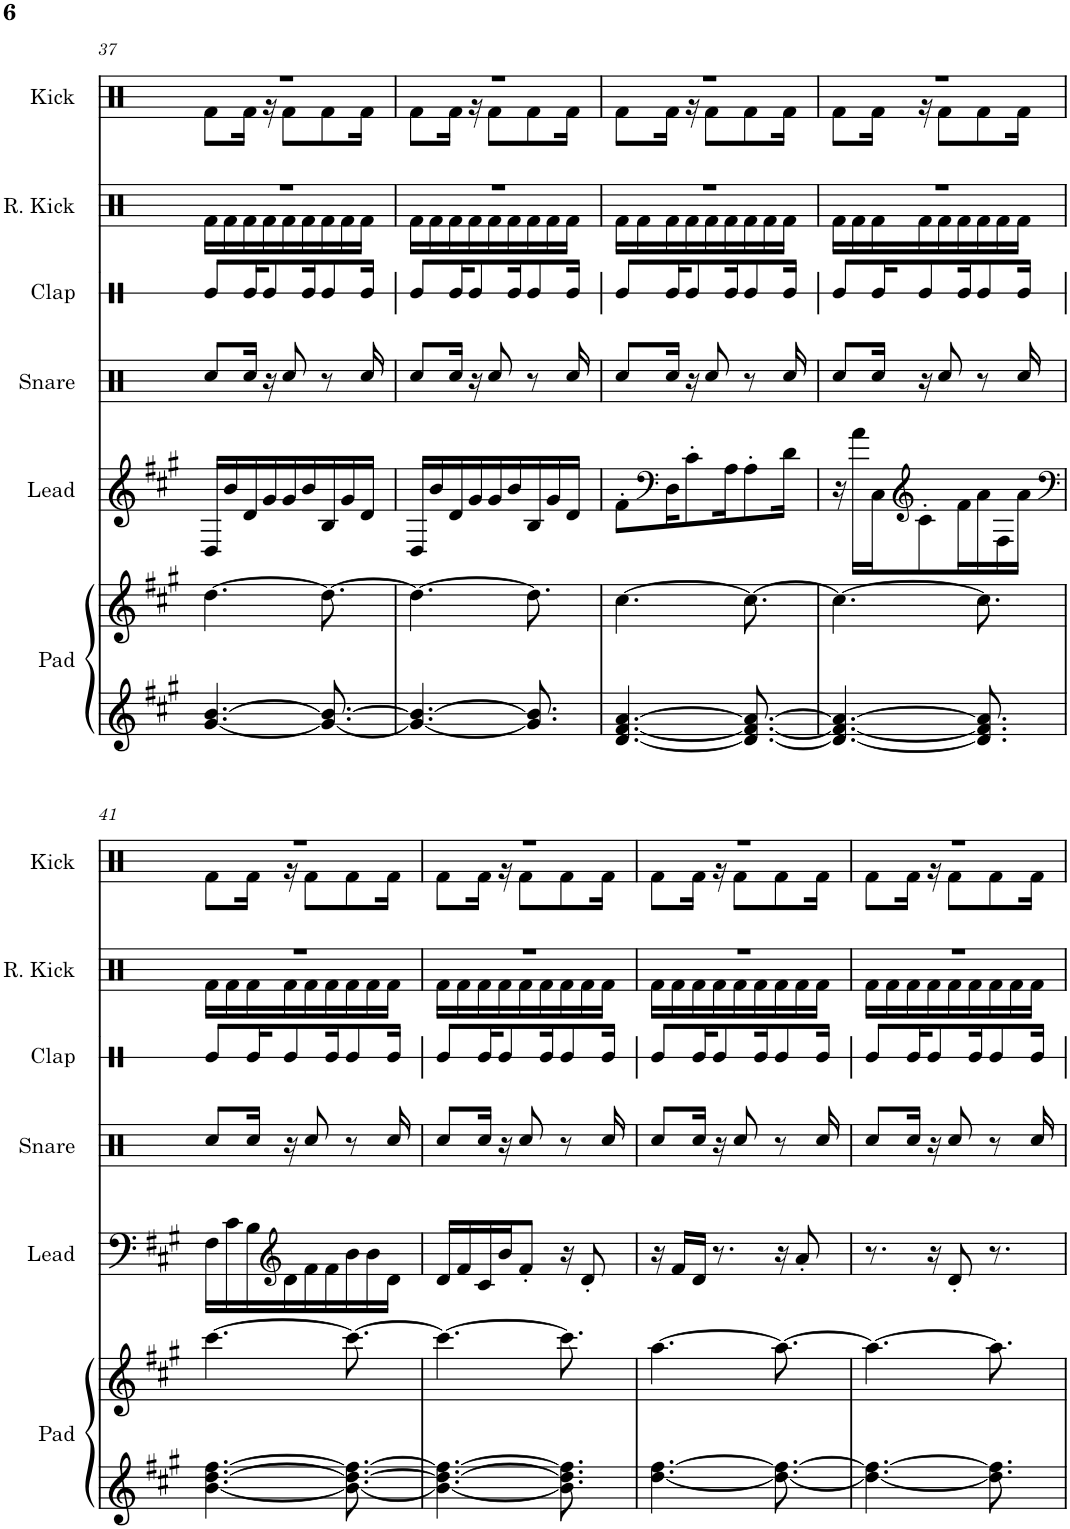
**kern	**kern	**kern	**kern	**kern	**kern	**kern
*part6	*part6	*part5	*part4	*part3	*part2	*part1
*staff7	*staff6	*staff5	*staff4	*staff3	*staff2	*staff1
*I"Pad	*	*I"Lead	*I"Snare	*I"Clap	*I"Reverb Kick	*I"Kick
*I'Pad	*	*I'Lead	*I'Snare	*I'Clap	*I'R. Kick	*I'Kick
!!LO:PB:g=z
*clefG2	*clefG2	*clefG2	*clefX	*clefX	*clefX	*clefX
*k[f#c#g#]	*k[f#c#g#]	*k[f#c#g#]	*k[f#c#g#]	*k[f#c#g#]	*k[f#c#g#]	*k[f#c#g#]
*M9/16	*M9/16	*M9/16	*M9/16	*M9/16	*M9/16	*M9/16
=37	=37	=37	=37	=37	=37	=37
*	*	*	*	*	*^	*^
[4.g#/ [4.b/	[4.dd\	16D/LL	8Rcc/L	8Re/L	16%9r	16Rf\LL	16%9r	8Rf\L
.	.	16b/	.	.	.	16Rf\	.	.
.	.	16d/	16Rcc/Jk	16Re/K	.	16Rf\	.	16Rf\Jk
.	.	16g#/	16r	8Re/	.	16Rf\	.	16r
.	.	16g#/	8Rcc/	.	.	16Rf\	.	8Rf\L
.	.	16b/	.	16Re/K	.	16Rf\	.	.
8.g#/_ 8.b/_	8.dd\_	16B/	8r	8Re/	.	16Rf\	.	8Rf\
.	.	16g#/	.	.	.	16Rf\	.	.
.	.	16d/JJ	16Rcc/	16Re/Jk	.	16Rf\JJ	.	16Rf\Jk
=38	=38	=38	=38	=38	=38	=38	=38	=38
4.g#/_ 4.b/_	4.dd\_	16D/LL	8Rcc/L	8Re/L	16%9r	16Rf\LL	16%9r	8Rf\L
.	.	16b/	.	.	.	16Rf\	.	.
.	.	16d/	16Rcc/Jk	16Re/K	.	16Rf\	.	16Rf\Jk
.	.	16g#/	16r	8Re/	.	16Rf\	.	16r
.	.	16g#/	8Rcc/	.	.	16Rf\	.	8Rf\L
.	.	16b/	.	16Re/K	.	16Rf\	.	.
8.g#/] 8.b/]	8.dd\]	16B/	8r	8Re/	.	16Rf\	.	8Rf\
.	.	16g#/	.	.	.	16Rf\	.	.
.	.	16d/JJ	16Rcc/	16Re/Jk	.	16Rf\JJ	.	16Rf\Jk
=39	=39	=39	=39	=39	=39	=39	=39	=39
[4.d/ [4.f#/ [4.a/	[4.cc#\	8f#'\L	8Rcc/L	8Re/L	16%9r	16Rf\LL	16%9r	8Rf\L
.	.	.	.	.	.	16Rf\	.	.
*	*	*clefF4	*	*	*	*	*	*
.	.	16D\K	16Rcc/Jk	16Re/K	.	16Rf\	.	16Rf\Jk
.	.	8c#'\	16r	8Re/	.	16Rf\	.	16r
.	.	.	8Rcc/	.	.	16Rf\	.	8Rf\L
.	.	16A\K	.	16Re/K	.	16Rf\	.	.
8.d/_ 8.f#/_ 8.a/_	8.cc#\_	8A'\	8r	8Re/	.	16Rf\	.	8Rf\
.	.	.	.	.	.	16Rf\	.	.
.	.	16d\Jk	16Rcc/	16Re/Jk	.	16Rf\JJ	.	16Rf\Jk
=40	=40	=40	=40	=40	=40	=40	=40	=40
4.d/_ 4.f#/_ 4.a/_	4.cc#\_	16r	8Rcc/L	8Re/L	16%9r	16Rf\LL	16%9r	8Rf\L
.	.	16a\LL	.	.	.	16Rf\	.	.
.	.	16C#\J	16Rcc/Jk	16Re/K	.	16Rf\	.	16Rf\Jk
*	*	*clefG2	*	*	*	*	*	*
.	.	8c#'\	16r	8Re/	.	16Rf\	.	16r
.	.	.	8Rcc/	.	.	16Rf\	.	8Rf\L
.	.	16f#\L	.	16Re/K	.	16Rf\	.	.
8.d/] 8.f#/] 8.a/]	8.cc#\]	16a\	8r	8Re/	.	16Rf\	.	8Rf\
.	.	16F#\	.	.	.	16Rf\	.	.
.	.	16a\JJ	16Rcc/	16Re/Jk	.	16Rf\JJ	.	16Rf\Jk
!!LO:LB:g=z	!!
=41	=41	=41	=41	=41	=41	=41	=41	=41
*	*	*clefF4	*	*	*	*	*	*
[4.b\ [4.dd\ [4.ff#\	[4.ccc#\	16F#\LL	8Rcc/L	8Re/L	16%9r	16Rf\LL	16%9r	8Rf\L
.	.	16c#\	.	.	.	16Rf\	.	.
.	.	16B\	16Rcc/Jk	16Re/K	.	16Rf\	.	16Rf\Jk
*	*	*clefG2	*	*	*	*	*	*
.	.	16d\	16r	8Re/	.	16Rf\	.	16r
.	.	16f#\	8Rcc/	.	.	16Rf\	.	8Rf\L
.	.	16f#\	.	16Re/K	.	16Rf\	.	.
8.b\_ 8.dd\_ 8.ff#\_	8.ccc#\_	16b\	8r	8Re/	.	16Rf\	.	8Rf\
.	.	16b\	.	.	.	16Rf\	.	.
.	.	16d\JJ	16Rcc/	16Re/Jk	.	16Rf\JJ	.	16Rf\Jk
=42	=42	=42	=42	=42	=42	=42	=42	=42
4.b\_ 4.dd\_ 4.ff#\_	4.ccc#\_	16d/LL	8Rcc/L	8Re/L	16%9r	16Rf\LL	16%9r	8Rf\L
.	.	16f#/	.	.	.	16Rf\	.	.
.	.	16c#/	16Rcc/Jk	16Re/K	.	16Rf\	.	16Rf\Jk
.	.	16b/J	16r	8Re/	.	16Rf\	.	16r
.	.	8f#'/J	8Rcc/	.	.	16Rf\	.	8Rf\L
.	.	.	.	16Re/K	.	16Rf\	.	.
8.b\] 8.dd\] 8.ff#\]	8.ccc#\]	16r	8r	8Re/	.	16Rf\	.	8Rf\
.	.	8d'/	.	.	.	16Rf\	.	.
.	.	.	16Rcc/	16Re/Jk	.	16Rf\JJ	.	16Rf\Jk
=43	=43	=43	=43	=43	=43	=43	=43	=43
[4.dd\ [4.ff#\	[4.aa\	16r	8Rcc/L	8Re/L	16%9r	16Rf\LL	16%9r	8Rf\L
.	.	16f#/LL	.	.	.	16Rf\	.	.
.	.	16d/JJ	16Rcc/Jk	16Re/K	.	16Rf\	.	16Rf\Jk
.	.	8.r	16r	8Re/	.	16Rf\	.	16r
.	.	.	8Rcc/	.	.	16Rf\	.	8Rf\L
.	.	.	.	16Re/K	.	16Rf\	.	.
8.dd\_ 8.ff#\_	8.aa\_	16r	8r	8Re/	.	16Rf\	.	8Rf\
.	.	8a'/	.	.	.	16Rf\	.	.
.	.	.	16Rcc/	16Re/Jk	.	16Rf\JJ	.	16Rf\Jk
=44	=44	=44	=44	=44	=44	=44	=44	=44
4.dd\_ 4.ff#\_	4.aa\_	8.r	8Rcc/L	8Re/L	16%9r	16Rf\LL	16%9r	8Rf\L
.	.	.	.	.	.	16Rf\	.	.
.	.	.	16Rcc/Jk	16Re/K	.	16Rf\	.	16Rf\Jk
.	.	16r	16r	8Re/	.	16Rf\	.	16r
.	.	8d'/	8Rcc/	.	.	16Rf\	.	8Rf\L
.	.	.	.	16Re/K	.	16Rf\	.	.
8.dd\] 8.ff#\]	8.aa\]	8.r	8r	8Re/	.	16Rf\	.	8Rf\
.	.	.	.	.	.	16Rf\	.	.
.	.	.	16Rcc/	16Re/Jk	.	16Rf\JJ	.	16Rf\Jk
*	*	*	*	*	*v	*v	*	*
*	*	*	*	*	*	*v	*v
=	=	=	=	=	=	=
*-	*-	*-	*-	*-	*-	*-
